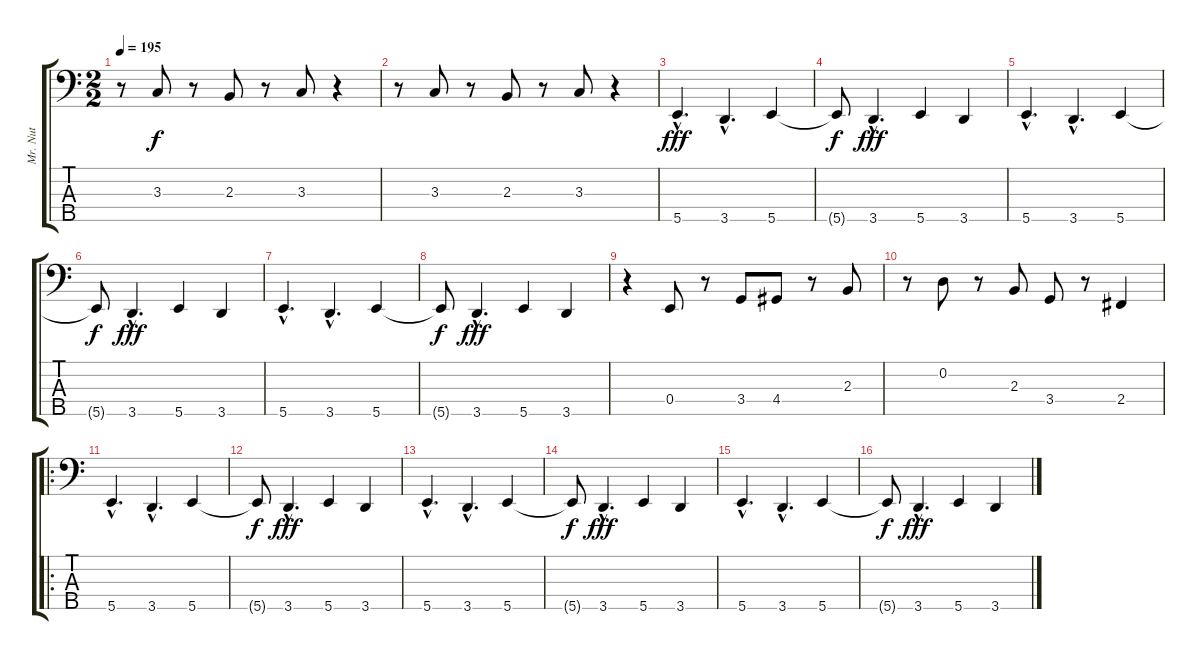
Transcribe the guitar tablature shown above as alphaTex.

\track ("Mr. Nut" "Mr. Nut") {instrument electricbassfinger}
\staff {score tabs}
\tuning (G2 D2 A1 E1 B0) {hide}
\ts (2 2)
\tempo 195
\clef f4
\ks c
r.8{dy f} 3.3.8 r.8 2.3.8 r.8 3.3.8 r.4 |
r.8 3.3.8 r.8 2.3.8 r.8 3.3.8 r.4 |
5.5{hac}.4{d dy fff} 3.5{hac}.4{d} 5.5.4 |
5.5{t}.8{dy f} 3.5{hac}.4{d dy fff} 5.5.4 3.5.4 |
5.5{hac}.4{d} 3.5{hac}.4{d} 5.5.4 |
5.5{t}.8{dy f} 3.5{hac}.4{d dy fff} 5.5.4 3.5.4 |
5.5{hac}.4{d} 3.5{hac}.4{d} 5.5.4 |
5.5{t}.8{dy f} 3.5{hac}.4{d dy fff} 5.5.4 3.5.4 |
r.4 0.4.8 r.8 3.4.8 4.4.8 r.8 2.3.8 |
r.8 0.2.8 r.8 2.3.8 3.4.8 r.8 2.4.4 |
\ro
5.5{hac}.4{d} 3.5{hac}.4{d} 5.5.4 |
5.5{t}.8{dy f} 3.5{hac}.4{d dy fff} 5.5.4 3.5.4 |
5.5{hac}.4{d} 3.5{hac}.4{d} 5.5.4 |
5.5{t}.8{dy f} 3.5{hac}.4{d dy fff} 5.5.4 3.5.4 |
5.5{hac}.4{d} 3.5{hac}.4{d} 5.5.4 |
5.5{t}.8{dy f} 3.5{hac}.4{d dy fff} 5.5.4 3.5.4
